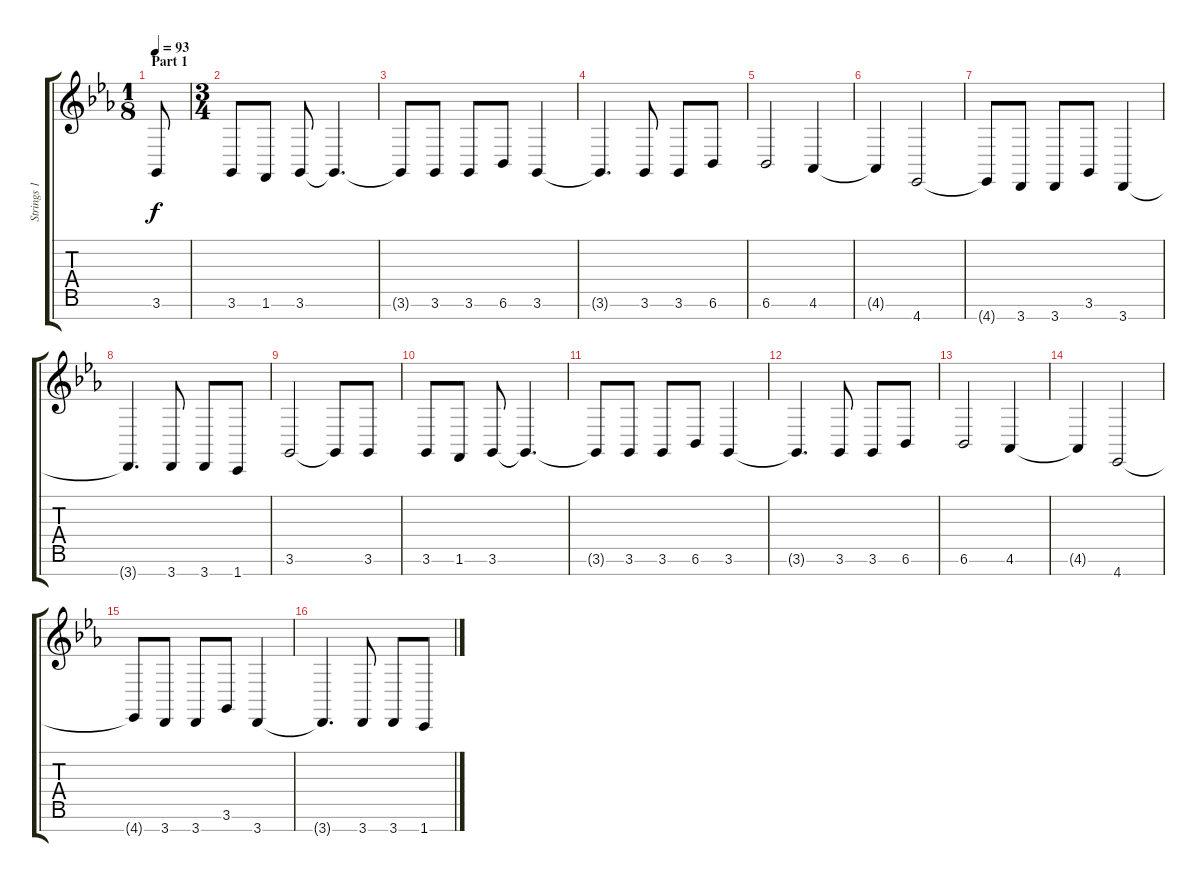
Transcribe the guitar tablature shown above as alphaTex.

\track ("Strings 1" "Strings 1") {instrument synthstrings1}
\staff {score tabs}
\tuning (E4 B3 G3 D3 A2 E2 B1) {hide}
\ts (1 8)
\section ("" "Part 1")
\tempo 93
\clef g2
\ks cminor
3.6.8{dy f instrument synthstrings1} |
\ts (3 4)
3.6.8 1.6.8 3.6.8 3.6{t}.4{d} |
3.6{t}.8 3.6.8 3.6.8 6.6.8 3.6.4 |
3.6{t}.4{d} 3.6.8 3.6.8 6.6.8 |
6.6.2 4.6.4 |
4.6{t}.4 4.7.2 |
4.7{t}.8 3.7.8 3.7.8 3.6.8 3.7.4 |
3.7{t}.4{d} 3.7.8 3.7.8 1.7.8 |
3.6.2 3.6{t}.8 3.6.8 |
3.6.8 1.6.8 3.6.8 3.6{t}.4{d} |
3.6{t}.8 3.6.8 3.6.8 6.6.8 3.6.4 |
3.6{t}.4{d} 3.6.8 3.6.8 6.6.8 |
6.6.2 4.6.4 |
4.6{t}.4 4.7.2 |
4.7{t}.8 3.7.8 3.7.8 3.6.8 3.7.4 |
3.7{t}.4{d} 3.7.8 3.7.8 1.7.8
